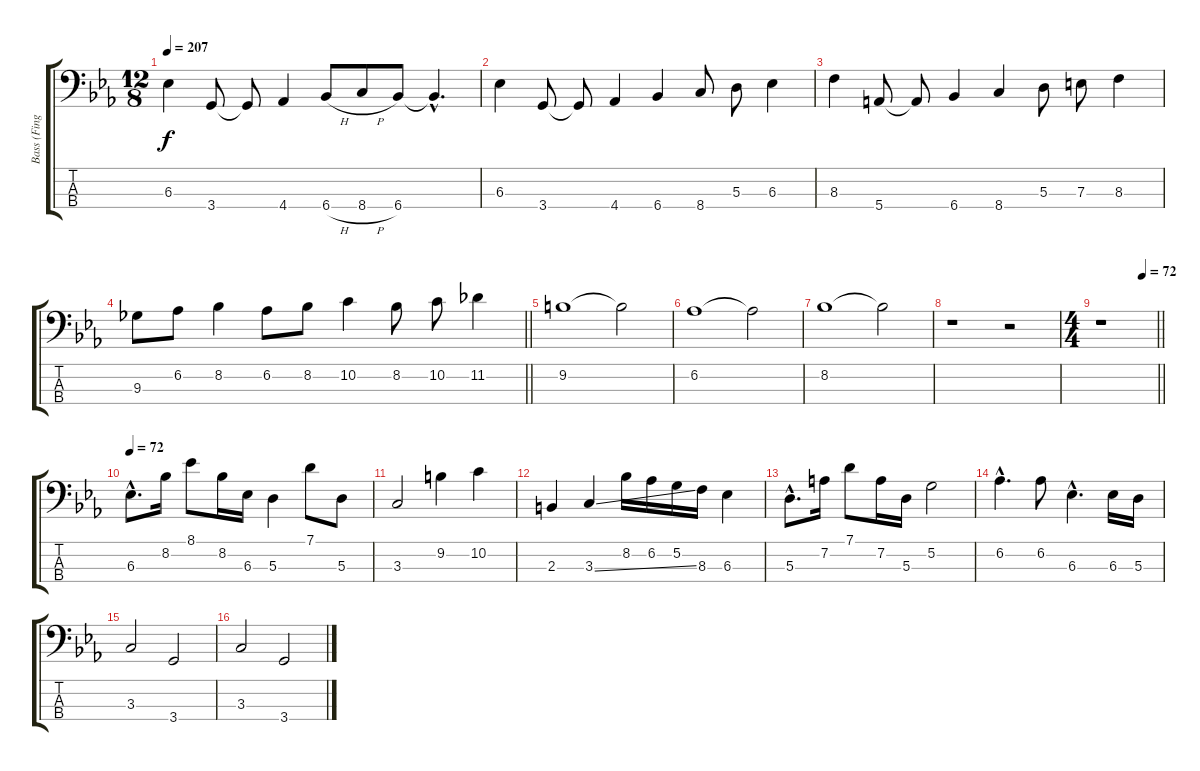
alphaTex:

\track ("Bass (Finger)" "Bass (Fing") {instrument electricbassfinger}
\staff {score tabs}
\tuning (G2 D2 A1 E1) {hide}
\ts (12 8)
\tempo 207
\clef f4
\ks eb
6.3.4{dy f} 3.4.8 3.4{t}.8 4.4.4 6.4{h}.8 8.4{h}.8 6.4.8 6.4{hac t}.4{d} |
6.3.4 3.4.8 3.4{t}.8 4.4.4 6.4.4 8.4.8 5.3.8 6.3.4 |
8.3.4 5.4.8 5.4{t}.8 6.4.4 8.4.4 5.3.8 7.3.8 8.3.4 |
\barLineRight lightlight
9.3.8 6.2.8 8.2.4 6.2.8 8.2.8 10.2.4 8.2.8 10.2.8 11.2.4 |
9.2.1 9.2{t}.2 |
6.2.1 6.2{t}.2 |
8.2.1 8.2{t}.2 |
r.1 r.2 |
\ts (4 4)
\tempo (72 0.75)
\barLineRight lightlight
r.1 |
\tempo 72
6.3{hac}.8{d} 8.2.16 8.1.8 8.2.16 6.3.16 5.3.4 7.1.8 5.3.8 |
3.3.2 9.2.4 10.2.4 |
2.3.4 3.3{ss}.4 8.2.16 6.2.16 5.2.16 8.3.16 6.3.4 |
5.3{hac}.8{d} 7.2.16 7.1.8 7.2.16 5.3.16 5.2.2 |
6.2{hac}.4{d} 6.2.8 6.3{hac}.4{d} 6.3.16 5.3.16 |
3.3.2 3.4.2 |
3.3.2 3.4.2
